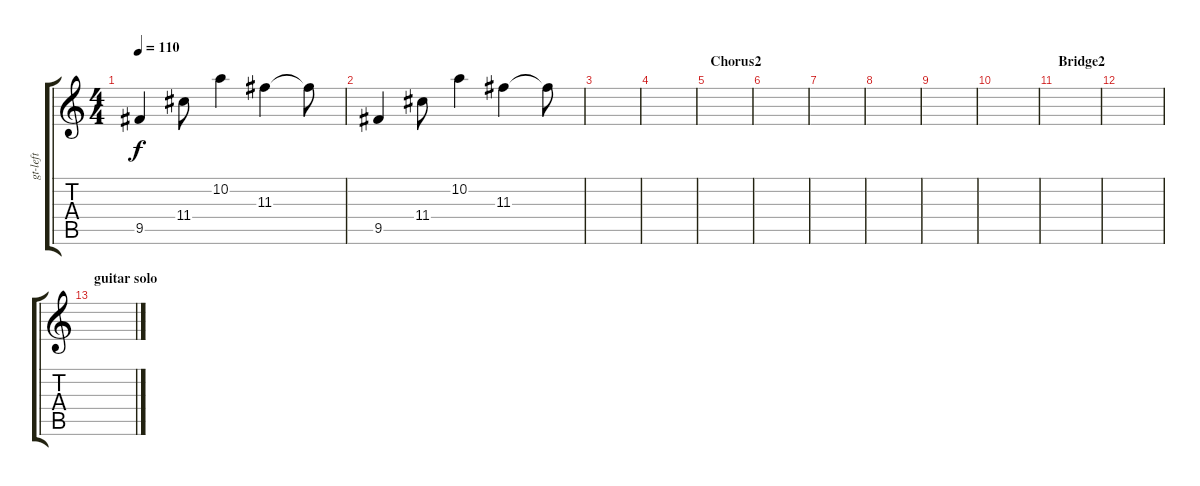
\track ("gt-left" "gt-left") {instrument electricguitarclean}
\staff {score tabs}
\tuning (E4 B3 G3 D3 A2 E2) {hide}
\ts (4 4)
\tempo 110
\clef g2
\ks c
9.5.4{dy f} 11.4.8 10.2.4 11.3.4 11.3{t}.8 |
9.5.4 11.4.8 10.2.4 11.3.4 11.3{t}.8 |
|
|
\section ("" "Chorus2")
|
|
|
|
|
|
\section ("" "Bridge2")
|
|
\section ("" "guitar solo")
